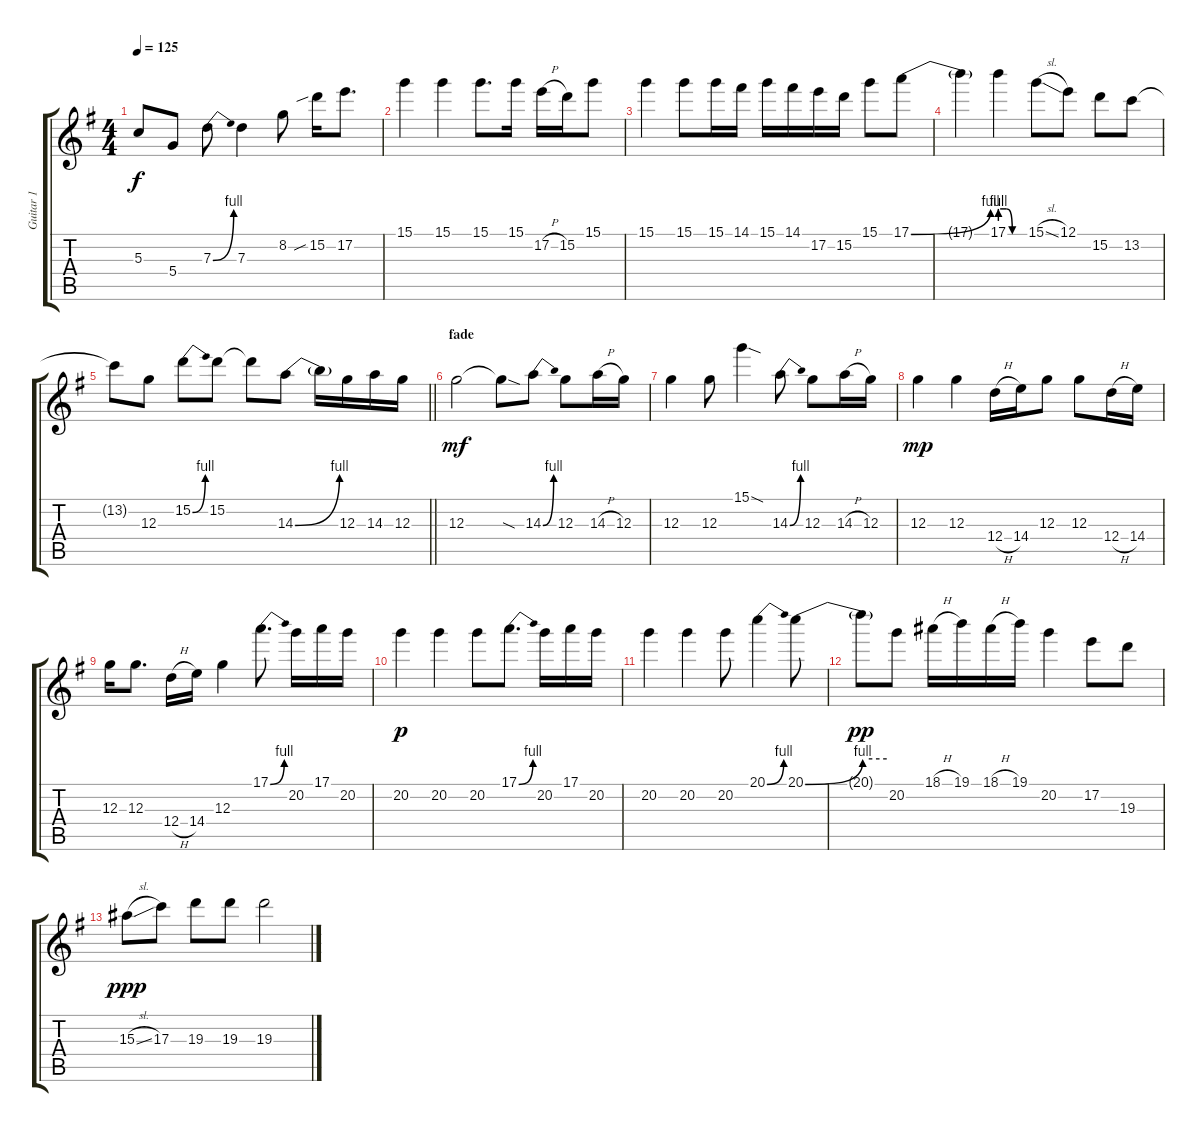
\track ("Guitar 1" "Guitar 1") {instrument overdrivenguitar}
\staff {score tabs}
\tuning (E4 B3 G3 D3 A2 E2) {hide}
\ts (4 4)
\tempo 125
\clef g2
\ks eminor
5.3{t}.8{dy f} 5.4.8 7.3{be (bend 0 0 60 4)}.8 7.3.4 8.2.8 15.2{sib}.16 17.2.8{d} |
15.1.4 15.1.4 15.1.8{d} 15.1.16 17.2{h}.16 15.2.16 15.1.8 |
15.1.4 15.1.8 15.1.16 14.1.16 15.1.16 14.1.16 17.2.16 15.2.16 15.1.8 17.1{be (bend 0 0 60 4)}.8 |
17.1{t}.4 17.1{be (custom 0 4 15 4 30 0 60 0)}.4 15.1{sl}.8 12.1.8 15.2.8 13.2.8 |
\barLineRight lightlight
13.2{t}.8 12.3.8 15.2{be (bend 0 0 60 4)}.8 15.2.8 15.2{t}.8 14.3{be (bend 0 0 60 4)}.8 14.3{t}.16 12.3.16 14.3.16 12.3.16 |
\section ("" "fade")
12.3.2{dy mf} 12.3{sod t}.8 14.3{be (bend 0 0 60 4)}.8 12.3.8 14.3{h}.16 12.3.16 |
12.3.4 12.3.8 15.1{sod}.4 14.3{be (bend 0 0 60 4)}.8 12.3.8 14.3{h}.16 12.3.16 |
12.3.4{dy mp} 12.3.4 12.4{h}.16 14.4.16 12.3.8 12.3.8 12.4{h}.16 14.4.16 |
12.3.16 12.3.8{d} 12.4{h}.16 14.4.16 12.3.4 17.1{be (bend 0 0 60 4)}.8{d} 20.2.16 17.1.16 20.2.16 |
20.2.4{dy p} 20.2.4 20.2.8 17.1{be (bend 0 0 60 4)}.8{d} 20.2.16 17.1.16 20.2.16 |
20.2.4 20.2.4 20.2.8 20.1{be (bend 0 0 60 4)}.4 20.1{be (bend 0 0 60 4)}.8 |
20.1{be (hold 0 4 60 4) t}.8{dy pp} 20.2.8 18.1{h}.16 19.1.16 18.1{h}.16 19.1.16 20.2.4 17.2.8 19.3.8 |
15.3{sl}.8{dy ppp} 17.3.8 19.3.8 19.3.8 19.3.2
